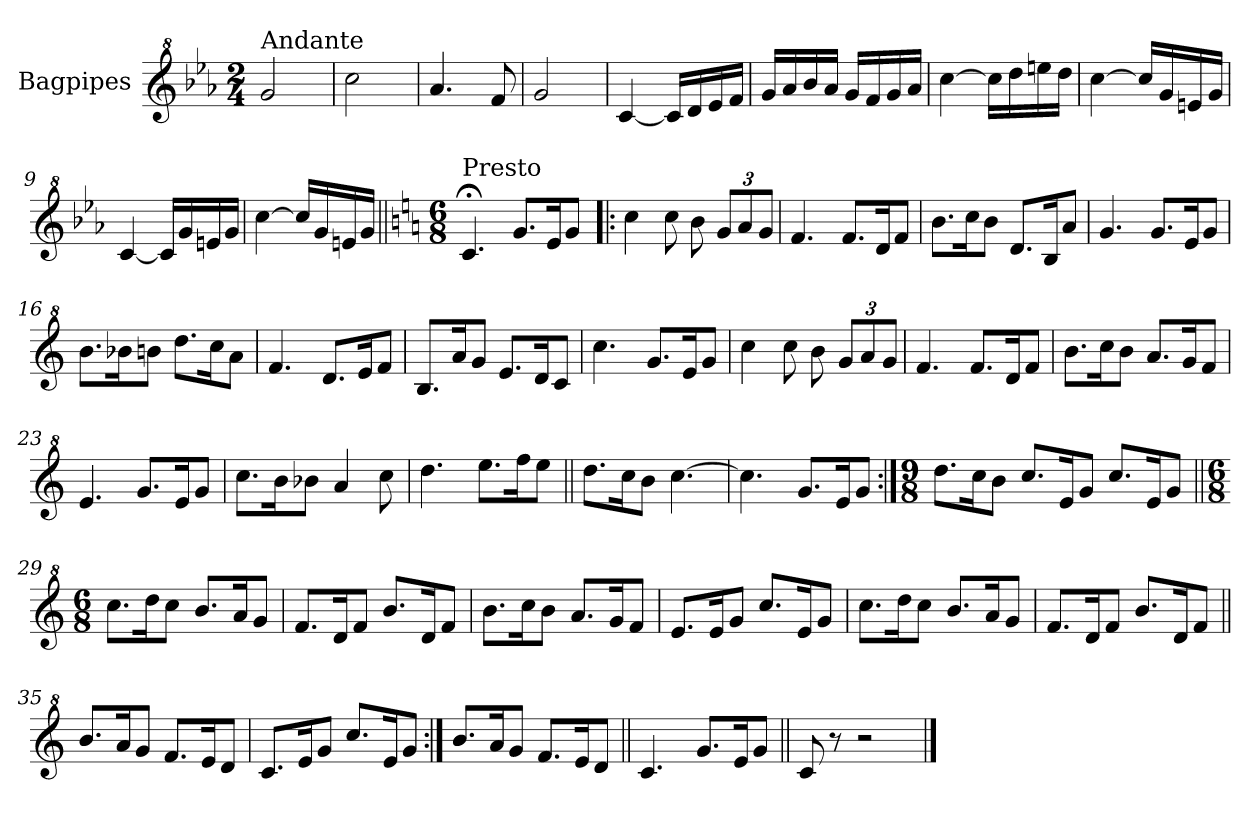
**kern
*part1
*staff1
*I"Bagpipes
*I'Bag
*clefG^2
*k[b-e-a-]
*E-:
*M2/4
=1
!LO:TX:a:t=Andante
2gg/
=2
2ccc\
=3
4.aa-/
8ff/
=4
2gg/
=5
[4cc/
16cc/LL]
16dd/
16ee-/
16ff/JJ
=6
16gg/LL
16aa-/
16bb-/
16aa-/JJ
16gg/LL
16ff/
16gg/
16aa-/JJ
=7
[4ccc\
16ccc\LL]
16ddd\
16eeen\
16ddd\JJ
=8
[4ccc\
16ccc/LL]
16gg/
16een/
16gg/JJ
=9
[4cc/
16cc/LL]
16gg/
16een/
16gg/JJ
!!LO:LB:g=z
=10
[4ccc\
16ccc/LL]
16gg/
16een/
16gg/JJ
=11||
*k[]
*C:
*M6/8
!LO:TX:a:t=Presto
4.cc;</
8.gg/L
16ee/K
8gg/J
=12!|:
4ccc\
8ccc\
8bb\
*Xbrackettup
12gg/L
12aa/
12gg/J
=13
4.ff/
8.ff/L
16dd/K
8ff/J
=14
8.bb\L
16ccc\K
8bb\J
8.dd/L
16b/K
8aa/J
=15
4.gg/
8.gg/L
16ee/K
8gg/J
!!LO:LB:g=z
=16
8.bb\L
16bb-X\K
8bbn\J
8.ddd\L
16ccc\K
8aa\J
=17
4.ff/
8.dd/L
16ee/K
8ff/J
=18
8.b/L
16aa/K
8gg/J
8.ee/L
16dd/K
8cc/J
=19
4.ccc\
8.gg/L
16ee/K
8gg/J
=20
4ccc\
8ccc\
8bb\
12gg/L
12aa/
12gg/J
=21
4.ff/
8.ff/L
16dd/K
8ff/J
!!LO:LB:g=z
=22
8.bb\L
16ccc\K
8bb\J
8.aa/L
16gg/K
8ff/J
=23
4.ee/
8.gg/L
16ee/K
8gg/J
=24
8.ccc\L
16bb\K
8bb-X\J
4aa/
8ccc\
=25
4.ddd\
8.eee\L
16fff\K
8eee\J
=26||
8.ddd\L
16ccc\K
8bb\J
[4.ccc\
=27
4.ccc\]
8.gg/L
16ee/K
8gg/J
!!LO:LB:g=z
=28:|!
*M9/8
8.ddd\L
16ccc\K
8bb\J
8.ccc/L
16ee/K
8gg/J
8.ccc/L
16ee/K
8gg/J
=29||
*M6/8
8.ccc\L
16ddd\K
8ccc\J
8.bb/L
16aa/K
8gg/J
=30
8.ff/L
16dd/K
8ff/J
8.bb/L
16dd/K
8ff/J
=31
8.bb\L
16ccc\K
8bb\J
8.aa/L
16gg/K
8ff/J
=32
8.ee/L
16ee/K
8gg/J
8.ccc/L
16ee/K
8gg/J
!!LO:LB:g=z
=33
8.ccc\L
16ddd\K
8ccc\J
8.bb/L
16aa/K
8gg/J
=34
8.ff/L
16dd/K
8ff/J
8.bb/L
16dd/K
8ff/J
=35||
8.bb/L
16aa/K
8gg/J
8.ff/L
16ee/K
8dd/J
=36
8.cc/L
16ee/K
8gg/J
8.ccc/L
16ee/K
8gg/J
=37:|!
8.bb/L
16aa/K
8gg/J
8.ff/L
16ee/K
8dd/J
=38||
4.cc/
8.gg/L
16ee/K
8gg/J
!!LO:LB:g=z
=39||
8cc/
8r
2r
==
*-
